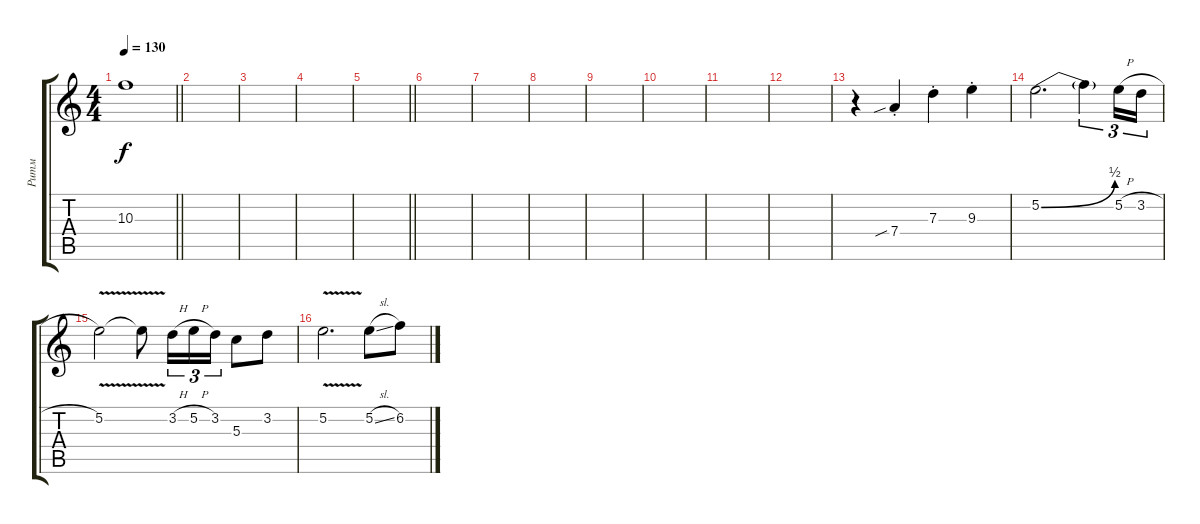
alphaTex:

\track ("Ритм" "Ритм") {instrument distortionguitar}
\staff {score tabs}
\tuning (E4 B3 G3 D3 A2 E2) {hide}
\ts (4 4)
\tempo 130
\clef g2
\barLineRight lightlight
\ks c
10.3{t}.1{dy f} |
|
|
|
\barLineRight lightlight
|
|
|
|
|
|
|
|
r.4 7.4{sib st}.4 7.3{st}.4 9.3{st}.4 |
5.2{be (bend 0 0 60 2)}.2{d} 5.2{t}.4{tu (3 2)} 5.2{h}.16{tu (3 2)} 3.2{h}.16{tu (3 2)} |
5.2{v}.2 5.2{t}.8 3.2{h}.16{tu (3 2)} 5.2{h}.16{tu (3 2)} 3.2.16{tu (3 2)} 5.3.8 3.2.8 |
5.2{v}.2{d} 5.2{sl}.8 6.2.8
